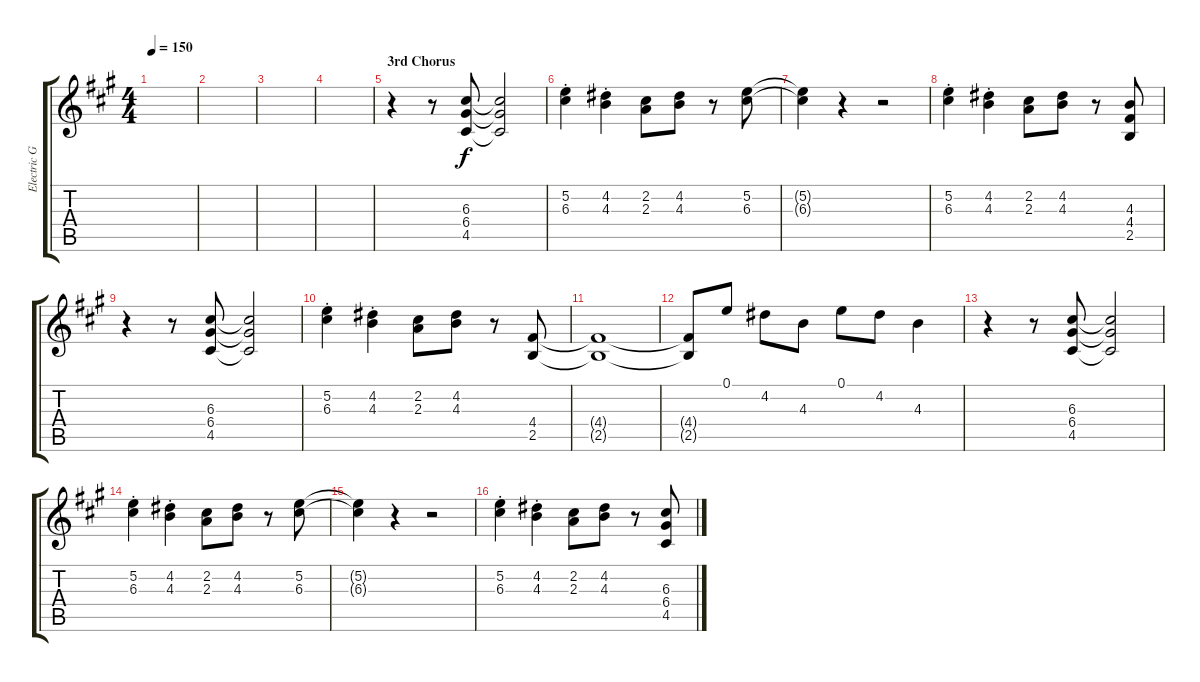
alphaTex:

\track ("Electric Guitar 2" "Electric G") {instrument distortionguitar}
\staff {score tabs}
\tuning (E4 B3 G3 D3 A2 E2) {hide}
\ts (4 4)
\tempo 150
\clef g2
\ks f#minor
|
|
|
|
\section ("" "3rd Chorus")
r.4 r.8 (6.3 6.4 4.5).8 (6.3{t} 6.4{t} 4.5{t}).2 |
(5.2{st} 6.3{st}).4 (4.2{st} 4.3{st}).4 (2.2 2.3).8 (4.2 4.3).8 r.8 (5.2 6.3).8 |
(5.2{t} 6.3{t}).4 r.4 r.2 |
(5.2{st} 6.3{st}).4 (4.2{st} 4.3{st}).4 (2.2 2.3).8 (4.2 4.3).8 r.8 (4.3 4.4 2.5).8 |
r.4 r.8 (6.3 6.4 4.5).8 (6.3{t} 6.4{t} 4.5{t}).2 |
(5.2{st} 6.3{st}).4 (4.2{st} 4.3{st}).4 (2.2 2.3).8 (4.2 4.3).8 r.8 (4.4 2.5).8 |
(4.4{t} 2.5{t}).1 |
(4.4{t} 2.5{t}).8 0.1.8 4.2.8 4.3.8 0.1.8 4.2.8 4.3.4 |
r.4 r.8 (6.3 6.4 4.5).8 (6.3{t} 6.4{t} 4.5{t}).2 |
(5.2{st} 6.3{st}).4 (4.2{st} 4.3{st}).4 (2.2 2.3).8 (4.2 4.3).8 r.8 (5.2 6.3).8 |
(5.2{t} 6.3{t}).4 r.4 r.2 |
(5.2{st} 6.3{st}).4 (4.2{st} 4.3{st}).4 (2.2 2.3).8 (4.2 4.3).8 r.8 (6.3 6.4 4.5).8
